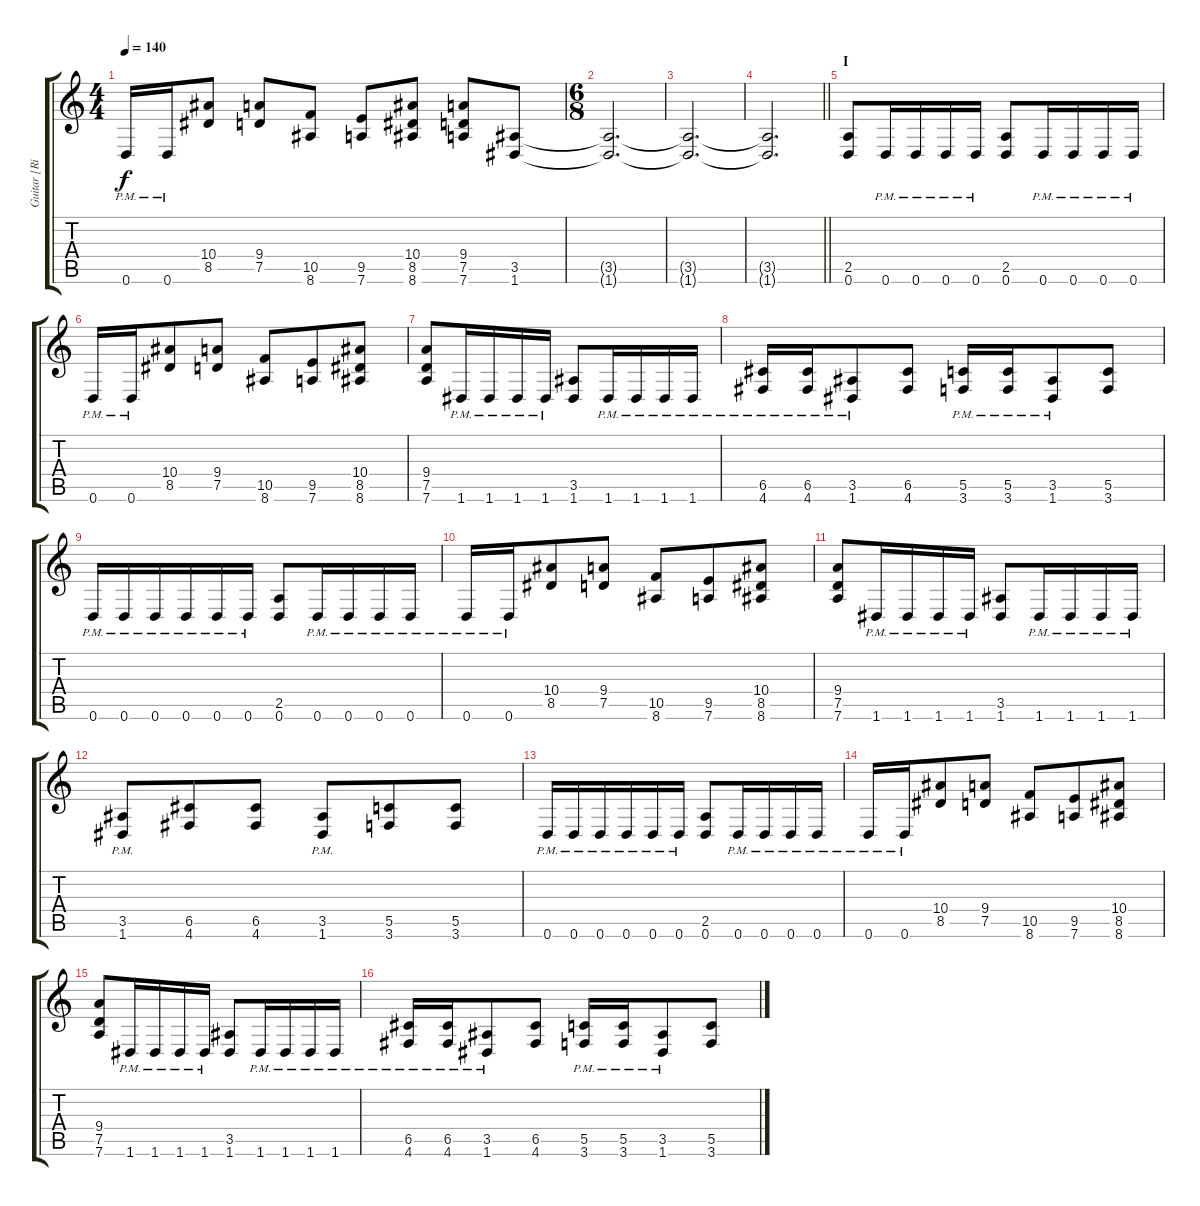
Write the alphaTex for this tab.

\track ("Guitar [Right]" "Guitar [Ri") {instrument distortionguitar}
\staff {score tabs}
\tuning (D4 A3 F3 C3 G2 D2) {hide}
\ts (4 4)
\tempo 140
\clef g2
\ks c
0.6{pm}.16{dy f} 0.6{pm}.16 (10.4 8.5).8 (9.4 7.5).8 (10.5 8.6).8 (9.5 7.6).8 (10.4 8.5 8.6).8 (9.4 7.5 7.6).8 (3.5 1.6).8 |
\ts (6 8)
(3.5{t} 1.6{t}).2{d} |
(3.5{t} 1.6{t}).2{d} |
\barLineRight lightlight
(3.5{t} 1.6{t}).2{d} |
\section ("" "I")
(2.5 0.6).8 0.6{pm}.16 0.6{pm}.16 0.6{pm}.16 0.6{pm}.16 (2.5 0.6).8 0.6{pm}.16 0.6{pm}.16 0.6{pm}.16 0.6{pm}.16 |
0.6{pm}.16 0.6{pm}.16 (10.4 8.5).8 (9.4 7.5).8 (10.5 8.6).8 (9.5 7.6).8 (10.4 8.5 8.6).8 |
(9.4 7.5 7.6).8 1.6{pm}.16 1.6{pm}.16 1.6{pm}.16 1.6{pm}.16 (3.5 1.6).8 1.6{pm}.16 1.6{pm}.16 1.6{pm}.16 1.6{pm}.16 |
(6.5{pm} 4.6{pm}).16 (6.5{pm} 4.6{pm}).16 (3.5{pm} 1.6{pm}).8 (6.5 4.6).8 (5.5{pm} 3.6{pm}).16 (5.5{pm} 3.6{pm}).16 (3.5{pm} 1.6{pm}).8 (5.5 3.6).8 |
0.6{pm}.16 0.6{pm}.16 0.6{pm}.16 0.6{pm}.16 0.6{pm}.16 0.6{pm}.16 (2.5 0.6).8 0.6{pm}.16 0.6{pm}.16 0.6{pm}.16 0.6{pm}.16 |
0.6{pm}.16 0.6{pm}.16 (10.4 8.5).8 (9.4 7.5).8 (10.5 8.6).8 (9.5 7.6).8 (10.4 8.5 8.6).8 |
(9.4 7.5 7.6).8 1.6{pm}.16 1.6{pm}.16 1.6{pm}.16 1.6{pm}.16 (3.5 1.6).8 1.6{pm}.16 1.6{pm}.16 1.6{pm}.16 1.6{pm}.16 |
(3.5{pm} 1.6{pm}).8 (6.5 4.6).8 (6.5 4.6).8 (3.5{pm} 1.6{pm}).8 (5.5 3.6).8 (5.5 3.6).8 |
0.6{pm}.16 0.6{pm}.16 0.6{pm}.16 0.6{pm}.16 0.6{pm}.16 0.6{pm}.16 (2.5 0.6).8 0.6{pm}.16 0.6{pm}.16 0.6{pm}.16 0.6{pm}.16 |
0.6{pm}.16 0.6{pm}.16 (10.4 8.5).8 (9.4 7.5).8 (10.5 8.6).8 (9.5 7.6).8 (10.4 8.5 8.6).8 |
(9.4 7.5 7.6).8 1.6{pm}.16 1.6{pm}.16 1.6{pm}.16 1.6{pm}.16 (3.5 1.6).8 1.6{pm}.16 1.6{pm}.16 1.6{pm}.16 1.6{pm}.16 |
(6.5{pm} 4.6{pm}).16 (6.5{pm} 4.6{pm}).16 (3.5{pm} 1.6{pm}).8 (6.5 4.6).8 (5.5{pm} 3.6{pm}).16 (5.5{pm} 3.6{pm}).16 (3.5{pm} 1.6{pm}).8 (5.5 3.6).8
